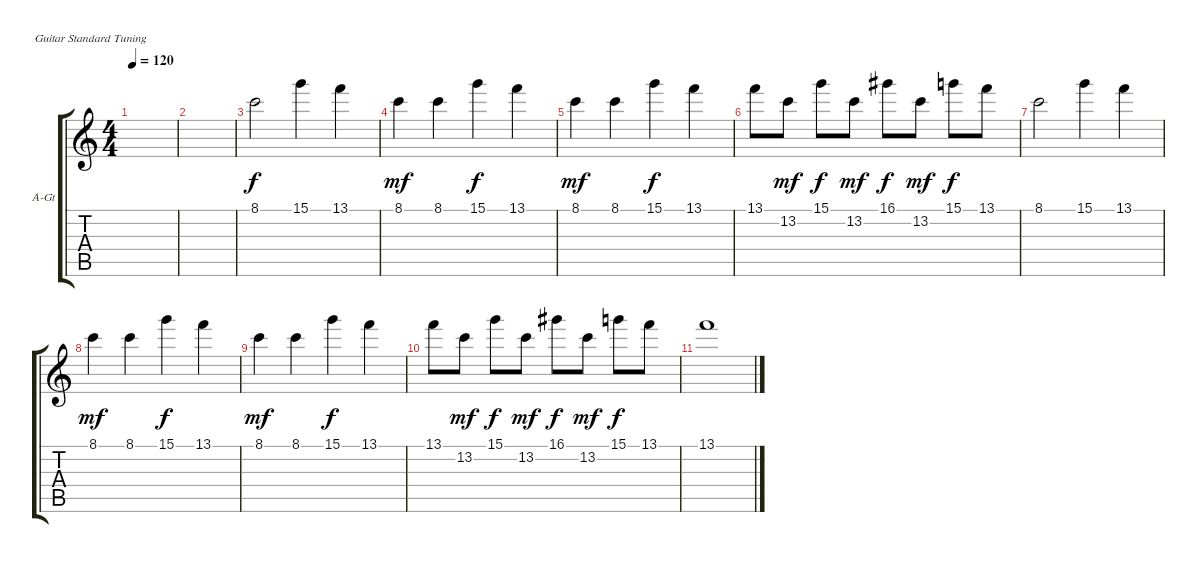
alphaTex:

\bracketExtendMode groupsimilarinstruments
\firstSystemTrackNameOrientation horizontal
\otherSystemsTrackNameOrientation horizontal
\track ("Acoustic Guitar" "A-Gt") {instrument acousticguitarnylon}
\staff {score tabs}
\tuning (E4 B3 G3 D3 A2 E2)
\ts (4 4)
\tempo 120
\clef g2
\ks c
|
|
8.1.2 15.1.4 13.1.4 |
8.1.4{dy mf} 8.1.4 15.1.4{dy f} 13.1.4 |
8.1.4{dy mf} 8.1.4 15.1.4{dy f} 13.1.4 |
13.1.8 13.2.8{dy mf} 15.1.8{dy f} 13.2.8{dy mf} 16.1.8{dy f} 13.2.8{dy mf} 15.1.8{dy f} 13.1.8 |
8.1.2 15.1.4 13.1.4 |
8.1.4{dy mf} 8.1.4 15.1.4{dy f} 13.1.4 |
8.1.4{dy mf} 8.1.4 15.1.4{dy f} 13.1.4 |
13.1.8 13.2.8{dy mf} 15.1.8{dy f} 13.2.8{dy mf} 16.1.8{dy f} 13.2.8{dy mf} 15.1.8{dy f} 13.1.8 |
13.1.1
